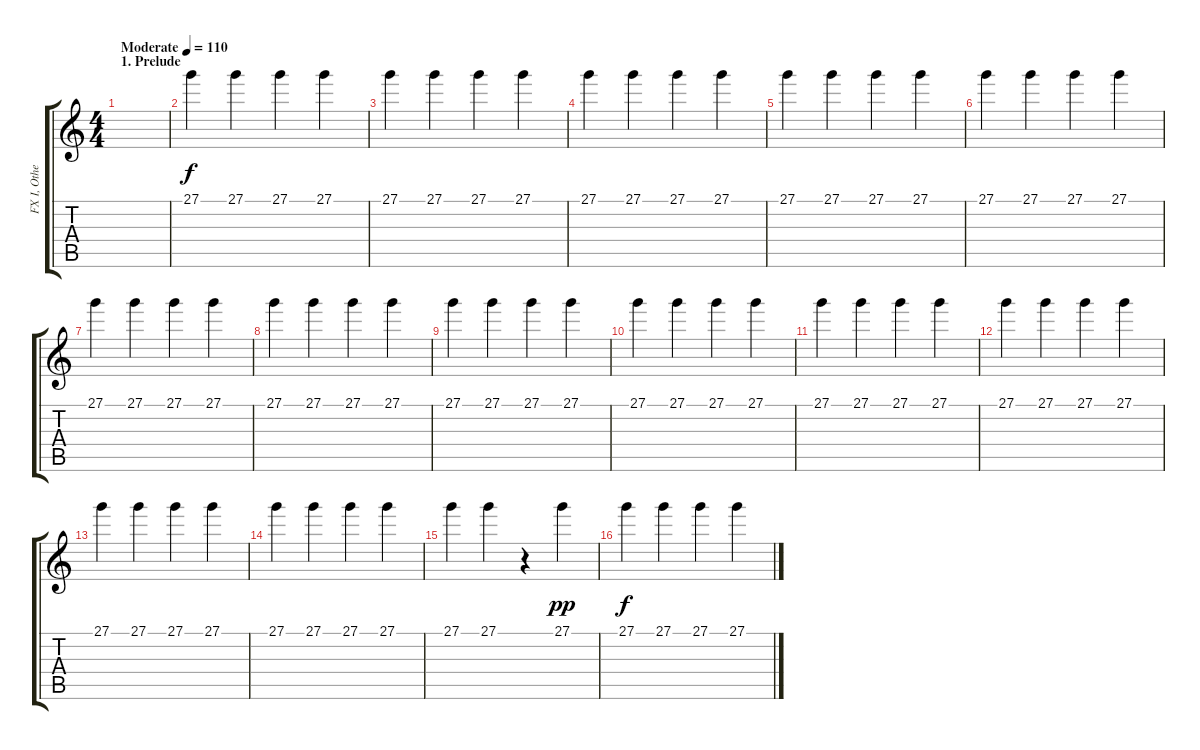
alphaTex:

\track ("FX I, Other" "FX I, Othe") {instrument tinklebell}
\staff {score tabs}
\tuning (E4 B3 G3 D3 A2 E2) {hide}
\ts (4 4)
\section ("" "1. Prelude")
\tempo (110 "Moderate")
\clef g2
\ks c
|
27.1.4 27.1.4 27.1.4 27.1.4 |
27.1.4 27.1.4 27.1.4 27.1.4 |
27.1.4 27.1.4 27.1.4 27.1.4 |
27.1.4 27.1.4 27.1.4 27.1.4 |
27.1.4 27.1.4 27.1.4 27.1.4 |
27.1.4 27.1.4 27.1.4 27.1.4 |
27.1.4 27.1.4 27.1.4 27.1.4 |
27.1.4 27.1.4 27.1.4 27.1.4 |
27.1.4 27.1.4 27.1.4 27.1.4 |
27.1.4 27.1.4 27.1.4 27.1.4 |
27.1.4 27.1.4 27.1.4 27.1.4 |
27.1.4 27.1.4 27.1.4 27.1.4 |
27.1.4 27.1.4 27.1.4 27.1.4 |
27.1.4 27.1.4 r.4 27.1.4{dy pp} |
27.1.4{dy f} 27.1.4 27.1.4 27.1.4
